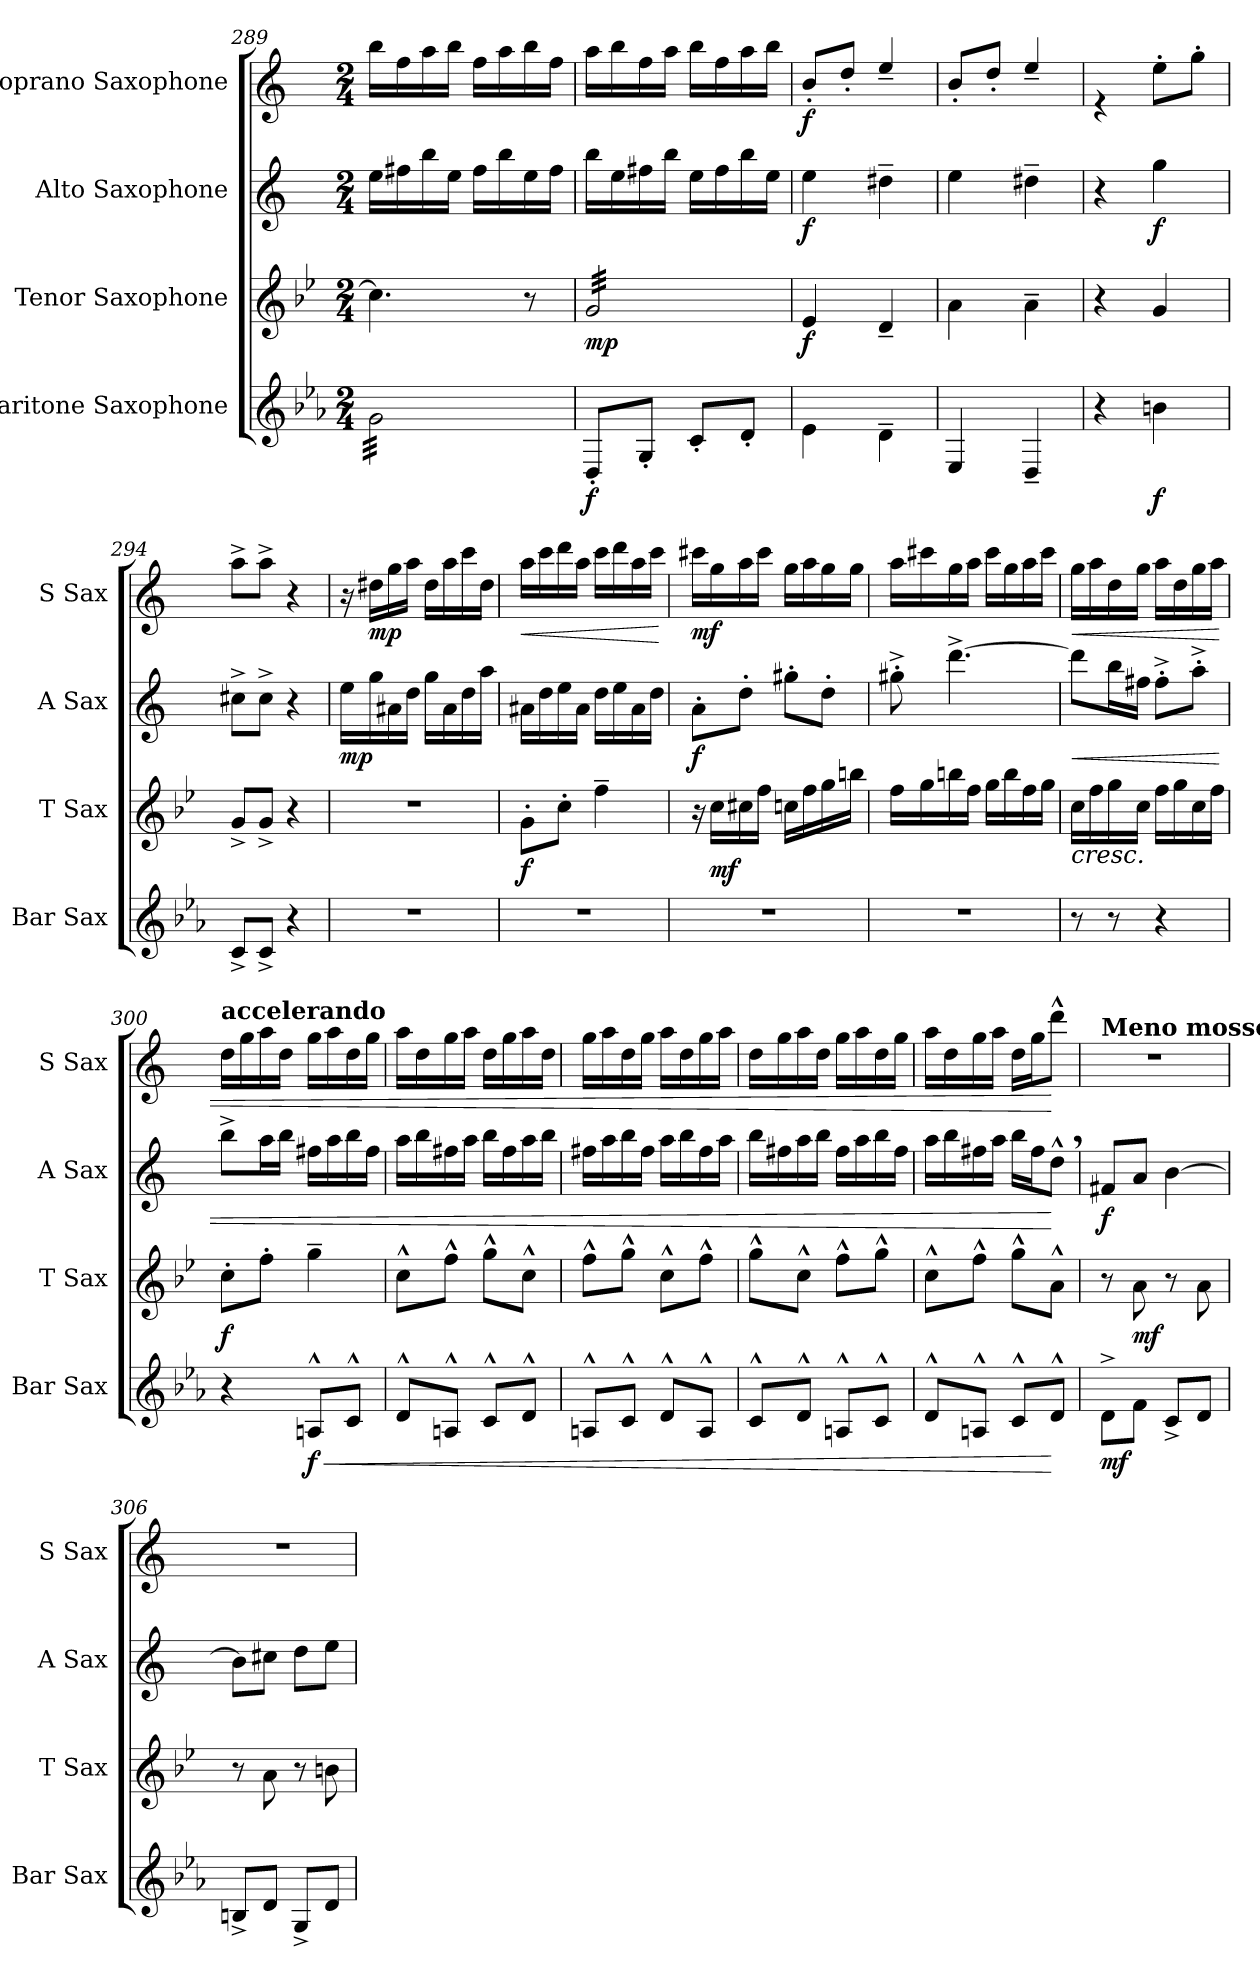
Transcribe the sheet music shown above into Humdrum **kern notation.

**kern	**dynam	**kern	**dynam	**kern	**dynam	**kern	**dynam
*part4	*part4	*part3	*part3	*part2	*part2	*part1	*part1
*staff4	*staff4	*staff3	*staff3	*staff2	*staff2	*staff1	*staff1
*I"Baritone Saxophone	*	*I"Tenor Saxophone	*	*I"Alto Saxophone	*	*I"Soprano Saxophone	*
*I'Bar Sax	*	*I'T Sax	*	*I'A Sax	*	*I'S Sax	*
*clefG2	*	*clefG2	*	*clefG2	*	*clefG2	*
*ITrd12c21	*	*ITrd8c14	*	*ITrd5c9	*	*ITrd1c2	*
*k[b-e-a-]	*	*k[b-e-]	*	*k[b-e-a-]	*	*k[b-e-]	*
*M2/4	*	*M2/4	*	*M2/4	*	*M2/4	*
=289	=289	=289	=289	=289	=289	=289	=289
*tremolo	*	*	*	*	*	*	*
32G\LLL	.	4.c\]	.	16g\LL	.	16aa\LL	.
32G\	.	.	.	.	.	.	.
32G\	.	.	.	16an\	.	16ee-\	.
32G\	.	.	.	.	.	.	.
32G\	.	.	.	16dd\	.	16gg\	.
32G\	.	.	.	.	.	.	.
32G\	.	.	.	16g\JJ	.	16aa\JJ	.
32G\	.	.	.	.	.	.	.
32G\	.	.	.	16a\LL	.	16ee-\LL	.
32G\	.	.	.	.	.	.	.
32G\	.	.	.	16dd\	.	16gg\	.
32G\	.	.	.	.	.	.	.
32G\	.	8r	.	16g\	.	16aa\	.
32G\	.	.	.	.	.	.	.
32G\	.	.	.	16a\JJ	.	16ee-\JJ	.
32G\JJJ	.	.	.	.	.	.	.
*Xtremolo	*	*	*	*	*	*	*
=290	=290	=290	=290	=290	=290	=290	=290
!	!LO:DY:b	!	!LO:DY:b	!	!	!	!
*	*	*tremolo	*	*	*	*	*
8DD'/L	f	32G/LLL	mp	16dd\LL	.	16gg\LL	.
.	.	32G/	.	.	.	.	.
.	.	32G/	.	16g\	.	16aa\	.
.	.	32G/	.	.	.	.	.
8GG'/J	.	32G/	.	16an\	.	16ee-\	.
.	.	32G/	.	.	.	.	.
.	.	32G/	.	16dd\JJ	.	16gg\JJ	.
.	.	32G/	.	.	.	.	.
8C'/L	.	32G/	.	16g\LL	.	16aa\LL	.
.	.	32G/	.	.	.	.	.
.	.	32G/	.	16a\	.	16ee-\	.
.	.	32G/	.	.	.	.	.
8D'/J	.	32G/	.	16dd\	.	16gg\	.
.	.	32G/	.	.	.	.	.
.	.	32G/	.	16g\JJ	.	16aa\JJ	.
.	.	32G/JJJ	.	.	.	.	.
*	*	*Xtremolo	*	*	*	*	*
=291	=291	=291	=291	=291	=291	=291	=291
!	!	!	!LO:DY:b	!	!LO:DY:b	!	!LO:DY:b
4E-\	.	4E-/	f	4g\	f	8a'/L	f
.	.	.	.	.	.	8cc'/J	.
4D~\	.	4D~/	.	4f#X~\	.	4dd~/	.
!!LO:LB:g=z
=292	=292	=292	=292	=292	=292	=292	=292
4EE-/	.	4A\	.	4g\	.	8a'/L	.
.	.	.	.	.	.	8cc'/J	.
4DD~/	.	4A~\	.	4f#X~\	.	4dd~/	.
=293	=293	=293	=293	=293	=293	=293	=293
4r	.	4r	.	4r	.	4re	.
!	!LO:DY:b	!	!	!	!LO:DY:b	!	!
4Bn\	f	4G/	.	4b-\	f	8dd'\L	.
.	.	.	.	.	.	8ff'\J	.
=294	=294	=294	=294	=294	=294	=294	=294
8C^/L	.	8G^/L	.	8en^\L	.	8gg^\L	.
8C^/J	.	8G^/J	.	8e^\J	.	8gg^\J	.
4r	.	4r	.	4r	.	4r	.
=295	=295	=295	=295	=295	=295	=295	=295
!	!	!	!	!	!LO:DY:b	!	!
2r	.	2r	.	16g\LL	mp	16r	.
!	!	!	!	!	!	!	!LO:DY:b
.	.	.	.	16b-\	.	16cc#X\LL	mp
.	.	.	.	16c#X\	.	16ff\	.
.	.	.	.	16f\JJ	.	16gg\JJ	.
.	.	.	.	16b-\LL	.	16cc#\LL	.
.	.	.	.	16c#\	.	16gg\	.
.	.	.	.	16f\	.	16bb-\	.
.	.	.	.	16cc\JJ	.	16cc#\JJ	.
=296	=296	=296	=296	=296	=296	=296	=296
!	!	!	!LO:DY:b	!	!	!	!LO:HP:b
2r	.	8G'\L	f	16c#X\LL	.	16gg\LL	<
.	.	.	.	16f\	.	16bb-\	.
.	.	8c'\J	.	16g\	.	16ccc\	.
.	.	.	.	16c#\JJ	.	16gg\JJ	.
.	.	4f~\	.	16f\LL	.	16bb-\LL	.
.	.	.	.	16g\	.	16ccc\	.
.	.	.	.	16c#\	.	16gg\	.
.	.	.	.	16f\JJ	.	16bb-\JJ	.
.	.	.	.	.	.	.	[
=297	=297	=297	=297	=297	=297	=297	=297
!	!	!	!	!	!LO:DY:b	!	!LO:DY:b
2r	.	16r	.	8c'\L	f	16bbn\LL	mf
!	!	!	!LO:DY:b	!	!	!	!
.	.	16c\LL	mf	.	.	16ff\	.
.	.	16c#X\	.	8f'\J	.	16gg\	.
.	.	16f\JJ	.	.	.	16bb\JJ	.
.	.	16cn\LL	.	8bn'\L	.	16ff\LL	.
.	.	16f\	.	.	.	16gg\	.
.	.	16g\	.	8f'\J	.	16ff\	.
.	.	16bn\JJ	.	.	.	16ff\JJ	.
!!LO:PB:g=z
=298	=298	=298	=298	=298	=298	=298	=298
2r	.	16f\LL	.	8bn^'\	.	16gg\LL	.
.	.	16g\	.	.	.	16bbn\	.
.	.	16bn\	.	[4.ff^\	.	16ff\	.
.	.	16f\JJ	.	.	.	16gg\JJ	.
.	.	16g\LL	.	.	.	16bb\LL	.
.	.	16b\	.	.	.	16ff\	.
.	.	16f\	.	.	.	16gg\	.
.	.	16g\JJ	.	.	.	16bb\JJ	.
=299	=299	=299	=299	=299	=299	=299	=299
!	!	!	!LO:HP:b	!	!LO:HP:b	!	!LO:HP:b
8r	.	16c\LL	<	8ff\L]	<	16ff\LL	<
.	.	16f\	.	.	.	16gg\	.
8r	.	16g\	.	16dd\L	.	16cc\	.
.	.	16c\JJ	.	16an\JJ	.	16ff\JJ	.
4r	.	16f\LL	.	8a^'\L	.	16gg\LL	.
.	.	16g\	.	.	.	16cc\	.
.	.	16c\	.	8cc^'\J	.	16ff\	.
.	.	16f\JJ	.	.	.	16gg\JJ	.
=300	=300	=300	=300	=300	=300	=300	=300
*	*	*	*	*	*	*MM137	*
!	!	!	!	!	!	!LO:TX:a:B:t=accelerando	!
!	!	!	!LO:DY:b	!	!	!	!
4r	.	8c'\L	f	8dd^\L	.	16cc\LL	.
.	.	.	.	.	.	16ff\	.
.	.	8f'\J	.	16cc\L	.	16gg\	.
.	.	.	.	16dd\JJ	.	16cc\JJ	.
!	!LO:HP:b	!	!	!	!	!	!
!	!LO:DY:n=1:b	!	!	!	!	!	!
8AAn^^/L	< f	4g~\	.	16an\LL	.	16ff\LL	.
.	.	.	.	16cc\	.	16gg\	.
8C^^/J	.	.	.	16dd\	.	16cc\	.
.	.	.	.	16a\JJ	.	16ff\JJ	.
=301	=301	=301	=301	=301	=301	=301	=301
*	*	*	*	*	*	*MM140	*
8D^^/L	.	8c^^\L	.	16cc\LL	.	16gg\LL	.
.	.	.	.	16dd\	.	16cc\	.
8AAn^^/J	.	8f^^\J	.	16an\	.	16ff\	.
.	.	.	.	16cc\JJ	.	16gg\JJ	.
8C^^/L	.	8g^^\L	.	16dd\LL	.	16cc\LL	.
.	.	.	.	16a\	.	16ff\	.
8D^^/J	.	8c^^\J	.	16cc\	.	16gg\	.
.	.	.	.	16dd\JJ	.	16cc\JJ	.
!!LO:LB:g=z
=302	=302	=302	=302	=302	=302	=302	=302
*	*	*	*	*	*	*MM150	*
8AAn^^/L	.	8f^^\L	.	16an\LL	.	16ff\LL	.
.	.	.	.	16cc\	.	16gg\	.
8C^^/J	.	8g^^\J	.	16dd\	.	16cc\	.
.	.	.	.	16a\JJ	.	16ff\JJ	.
8D^^/L	.	8c^^\L	.	16cc\LL	.	16gg\LL	.
.	.	.	.	16dd\	.	16cc\	.
8AA^^/J	.	8f^^\J	.	16a\	.	16ff\	.
.	.	.	.	16cc\JJ	.	16gg\JJ	.
=303	=303	=303	=303	=303	=303	=303	=303
*	*	*	*	*	*	*MM160	*
8C^^/L	.	8g^^\L	.	16dd\LL	.	16cc\LL	.
.	.	.	.	16an\	.	16ff\	.
8D^^/J	.	8c^^\J	.	16cc\	.	16gg\	.
.	.	.	.	16dd\JJ	.	16cc\JJ	.
8AAn^^/L	.	8f^^\L	.	16a\LL	.	16ff\LL	.
.	.	.	.	16cc\	.	16gg\	.
8C^^/J	.	8g^^\J	.	16dd\	.	16cc\	.
.	.	.	.	16a\JJ	.	16ff\JJ	.
=304	=304	=304	=304	=304	=304	=304	=304
*	*	*	*	*	*	*MM170	*
8D^^/L	.	8c^^\L	.	16cc\LL	.	16gg\LL	.
.	.	.	.	16dd\	.	16cc\	.
8AAn^^/J	.	8f^^\J	.	16an\	.	16ff\	.
.	.	.	.	16cc\JJ	.	16gg\JJ	.
*	*	*	*	*	*	*MM180	*
8C^^/L	.	8g^^\L	.	16dd\LL	.	16cc\LL	.
.	.	.	.	16a\J	.	16ff\J	.
8D^^/J	[	8A^^\J	.	8f^^,\J	[	8ccc^^Z\J	[
.	.	.	[	.	.	.	.
=305	=305	=305	=305	=305	=305	=305	=305
!!LO:REH:place=s1:a:B:fs=14:t=XIII
!	!	!	!	!	!	!LO:TX:a:B:t=Meno mosso	!
!	!LO:DY:b	!	!	!	!LO:DY:b	!	!
8D^\L	mf	8r	.	8An/L	f	2r	.
!	!	!	!LO:DY:b	!	!	!	!
8F\J	.	8A\	mf	8c/J	.	.	.
8C^/L	.	8r	.	[4d\	.	.	.
8D/J	.	8A\	.	.	.	.	.
=306	=306	=306	=306	=306	=306	=306	=306
8BBn^/L	.	8r	.	8d\L]	.	2r	.
8D/J	.	8A\	.	8en\J	.	.	.
8GG^/L	.	8r	.	8f\L	.	.	.
8D/J	.	8Bn\	.	8g\J	.	.	.
=	=	=	=	=	=	=	=
*-	*-	*-	*-	*-	*-	*-	*-
